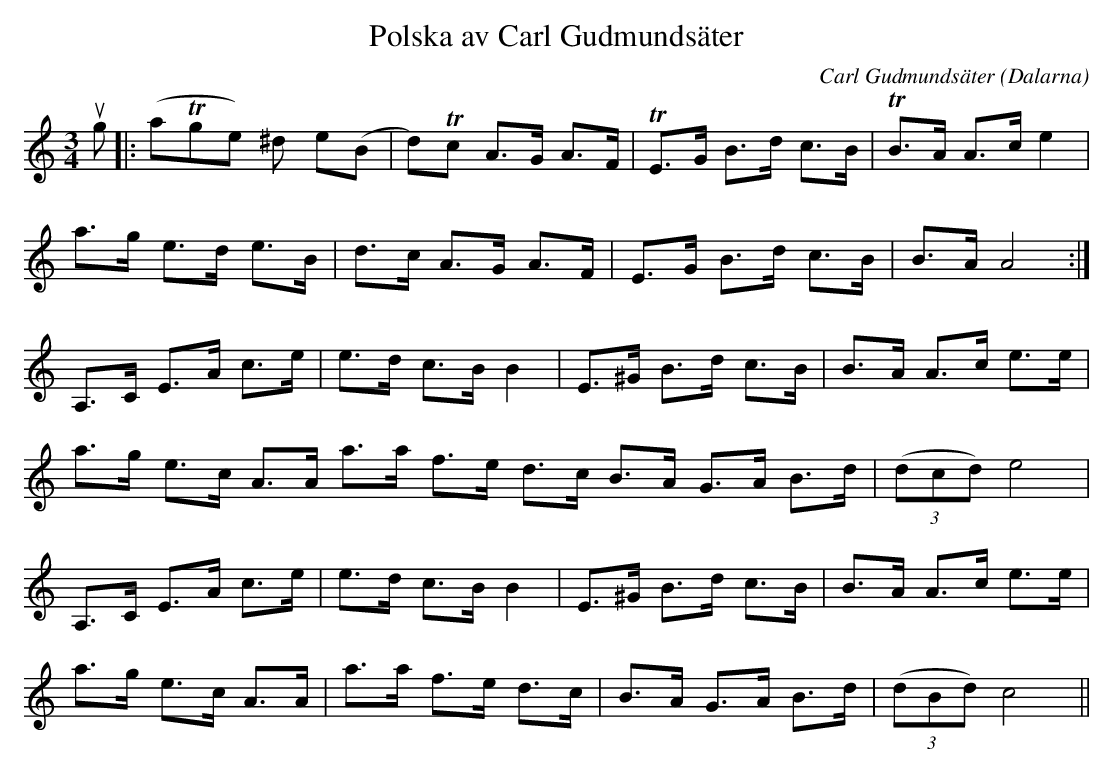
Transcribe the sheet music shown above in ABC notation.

X:1
T:Polska av Carl Gudmundsäter
C:Carl Gudmundsäter
O:Dalarna
M:3/4
L:1/8
K:Am
ug|:(aTge) ^d e(B|d)Tc A>G A>F|TE>G B>d c>B|TB>A A>c e2|
a>g e>d e>B|d>c A>G A>F|E>G B>d c>B|B>A A4:|
A,>C E>A c>e|e>d c>B B2|E>^G B>d c>B|B>A A>c e>e|
a>g e>c A>A a>a f>e d>c B>A G>A B>d|(3 (dcd) e4|
A,>C E>A c>e|e>d c>B B2|E>^G B>d c>B|B>A A>c e>e|
a>g e>c A>A|a>a f>e d>c|B>A G>A B>d|(3 (dBd) c4||
